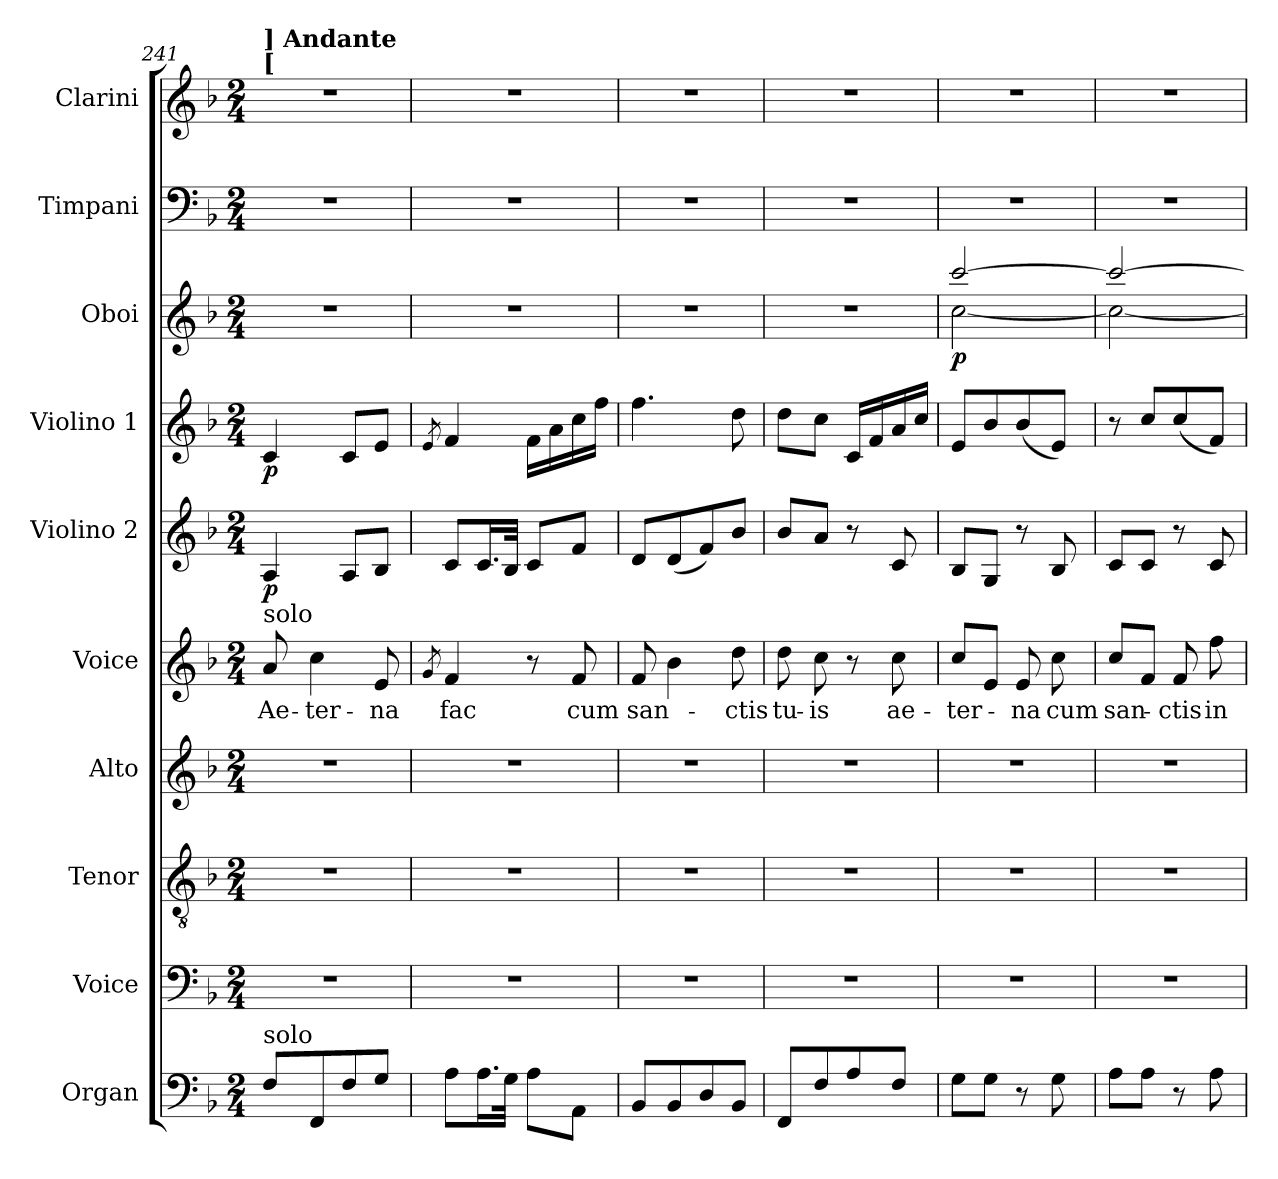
**kern	**kern	**kern	**kern	**kern	**text	**kern	**dynam	**kern	**dynam	**kern	**dynam	**kern	**kern
*part10	*part9	*part8	*part7	*part6	*part6	*part5	*part5	*part4	*part4	*part3	*part3	*part2	*part1
*staff10	*staff9	*staff8	*staff7	*staff6	*staff6	*staff5	*staff5	*staff4	*staff4	*staff3	*staff3	*staff2	*staff1
*I"Organ	*I"Voice	*I"Tenor	*I"Alto	*I"Voice	*	*I"Violino 2	*	*I"Violino 1	*	*I"Oboi	*	*I"Timpani	*I"Clarini
*	*	*	*	*	*	*I'Vln	*	*I'Vln	*	*I'O	*	*I'T	*I'C
*clefF4	*clefF4	*clefGv2	*clefG2	*clefG2	*	*clefG2	*	*clefG2	*	*clefG2	*	*clefF4	*clefG2
*k[b-]	*k[b-]	*k[b-]	*k[b-]	*k[b-]	*	*k[b-]	*	*k[b-]	*	*k[b-]	*	*k[b-]	*k[b-]
*M2/4	*M2/4	*M2/4	*M2/4	*M2/4	*	*M2/4	*	*M2/4	*	*M2/4	*	*M2/4	*M2/4
*MM60	*MM60	*MM60	*MM60	*MM60	*	*MM60	*	*MM60	*	*MM60	*	*MM60	*MM60
=241	=241	=241	=241	=241	=241	=241	=241	=241	=241	=241	=241	=241	=241
!	!	!	!	!	!	!	!	!	!	!	!	!	!LO:TX:a:B:t=[
!	!	!	!	!	!	!	!	!	!	!	!	!	!LO:TX:a:B:t=] Andante
!	!	!	!	!LO:TX:a:t=solo	!	!	!	!	!	!	!	!	!
!LO:TX:a:t=solo	!	!	!	!	!	!	!	!	!	!	!	!	!
!	!	!	!	!	!LO:LY:b	!	!LO:DY:b	!	!LO:DY:b	!	!	!	!
8F/L	2r	2r	2r	8a/	Ae-	4A/	p	4c/	p	2r	.	2r	2r
!	!	!	!	!	!LO:LY:b	!	!	!	!	!	!	!	!
8FF/	.	.	.	4cc\	-ter-	.	.	.	.	.	.	.	.
8F/	.	.	.	.	.	8A/L	.	8c/L	.	.	.	.	.
!	!	!	!	!	!LO:LY:b	!	!	!	!	!	!	!	!
8G/J	.	.	.	8e/	-na	8B-/J	.	8e/J	.	.	.	.	.
!!LO:LB:g=z
=242	=242	=242	=242	=242	=242	=242	=242	=242	=242	=242	=242	=242	=242
.	.	.	.	8qg/	.	.	.	8qe/	.	.	.	.	.
!	!	!	!	!	!LO:LY:b	!	!	!	!	!	!	!	!
8A\L	2r	2r	2r	4f/	fac	8c/L	.	4f/	.	2r	.	2r	2r
16.A\L	.	.	.	.	.	16.c/L	.	.	.	.	.	.	.
32G\JJk	.	.	.	.	.	32B-/JJk	.	.	.	.	.	.	.
8A\L	.	.	.	8r	.	8c/L	.	16f\LL	.	.	.	.	.
.	.	.	.	.	.	.	.	16a\	.	.	.	.	.
!	!	!	!	!	!LO:LY:b	!	!	!	!	!	!	!	!
8AA\J	.	.	.	8f/	cum	8f/J	.	16cc\	.	.	.	.	.
.	.	.	.	.	.	.	.	16ff\JJ	.	.	.	.	.
=243	=243	=243	=243	=243	=243	=243	=243	=243	=243	=243	=243	=243	=243
!	!	!	!	!	!LO:LY:b	!	!	!	!	!	!	!	!
8BB-/L	2r	2r	2r	8f/	san-	8d/L	.	4.ff\	.	2r	.	2r	2r
8BB-/	.	.	.	4b-\	.	(8d/	.	.	.	.	.	.	.
8D/	.	.	.	.	.	8f/)	.	.	.	.	.	.	.
!	!	!	!	!	!LO:LY:b	!	!	!	!	!	!	!	!
8BB-/J	.	.	.	8dd\	-ctis	8b-/J	.	8dd\	.	.	.	.	.
=244	=244	=244	=244	=244	=244	=244	=244	=244	=244	=244	=244	=244	=244
!	!	!	!	!	!LO:LY:b	!	!	!	!	!	!	!	!
8FF/L	2r	2r	2r	8dd\	tu-	8b-/L	.	8dd\L	.	2r	.	2r	2r
!	!	!	!	!	!LO:LY:b	!	!	!	!	!	!	!	!
8F/	.	.	.	8cc\	-is	8a/J	.	8cc\J	.	.	.	.	.
8A/	.	.	.	8r	.	8r	.	16c/LL	.	.	.	.	.
.	.	.	.	.	.	.	.	16f/	.	.	.	.	.
!	!	!	!	!	!LO:LY:b	!	!	!	!	!	!	!	!
8F/J	.	.	.	8cc\	ae-	8c/	.	16a/	.	.	.	.	.
.	.	.	.	.	.	.	.	16cc/JJ	.	.	.	.	.
=245	=245	=245	=245	=245	=245	=245	=245	=245	=245	=245	=245	=245	=245
!	!	!	!	!	!LO:LY:b	!	!	!	!	!	!LO:DY:b	!	!
*	*	*	*	*	*	*	*	*	*	*^	*	*	*
8G\L	2r	2r	2r	8cc/L	-ter-	8B-/L	.	8e/L	.	[2ccc/	[2cc\	p	2r	2r
8G\J	.	.	.	8e/J	.	8G/J	.	8b-/	.	.	.	.	.	.
!	!	!	!	!	!LO:LY:b	!	!	!	!	!	!	!	!	!
8r	.	.	.	8e/	-na	8r	.	(8b-/	.	.	.	.	.	.
!	!	!	!	!	!LO:LY:b	!	!	!	!	!	!	!	!	!
8G\	.	.	.	8cc\	cum	8B-/	.	8e/J)	.	.	.	.	.	.
=246	=246	=246	=246	=246	=246	=246	=246	=246	=246	=246	=246	=246	=246	=246
!	!	!	!	!	!LO:LY:b	!	!	!	!	!	!	!	!	!
8A\L	2r	2r	2r	8cc/L	san-	8c/L	.	8r	.	2ccc/_	2cc\_	.	2r	2r
8A\J	.	.	.	8f/J	.	8c/J	.	8cc/L	.	.	.	.	.	.
!	!	!	!	!	!LO:LY:b	!	!	!	!	!	!	!	!	!
8r	.	.	.	8f/	-ctis	8r	.	(8cc/	.	.	.	.	.	.
!	!	!	!	!	!LO:LY:b	!	!	!	!	!	!	!	!	!
8A\	.	.	.	8ff\	in	8c/	.	8f/J)	.	.	.	.	.	.
*	*	*	*	*	*	*	*	*	*	*v	*v	*	*	*
=	=	=	=	=	=	=	=	=	=	=	=	=	=
*-	*-	*-	*-	*-	*-	*-	*-	*-	*-	*-	*-	*-	*-
